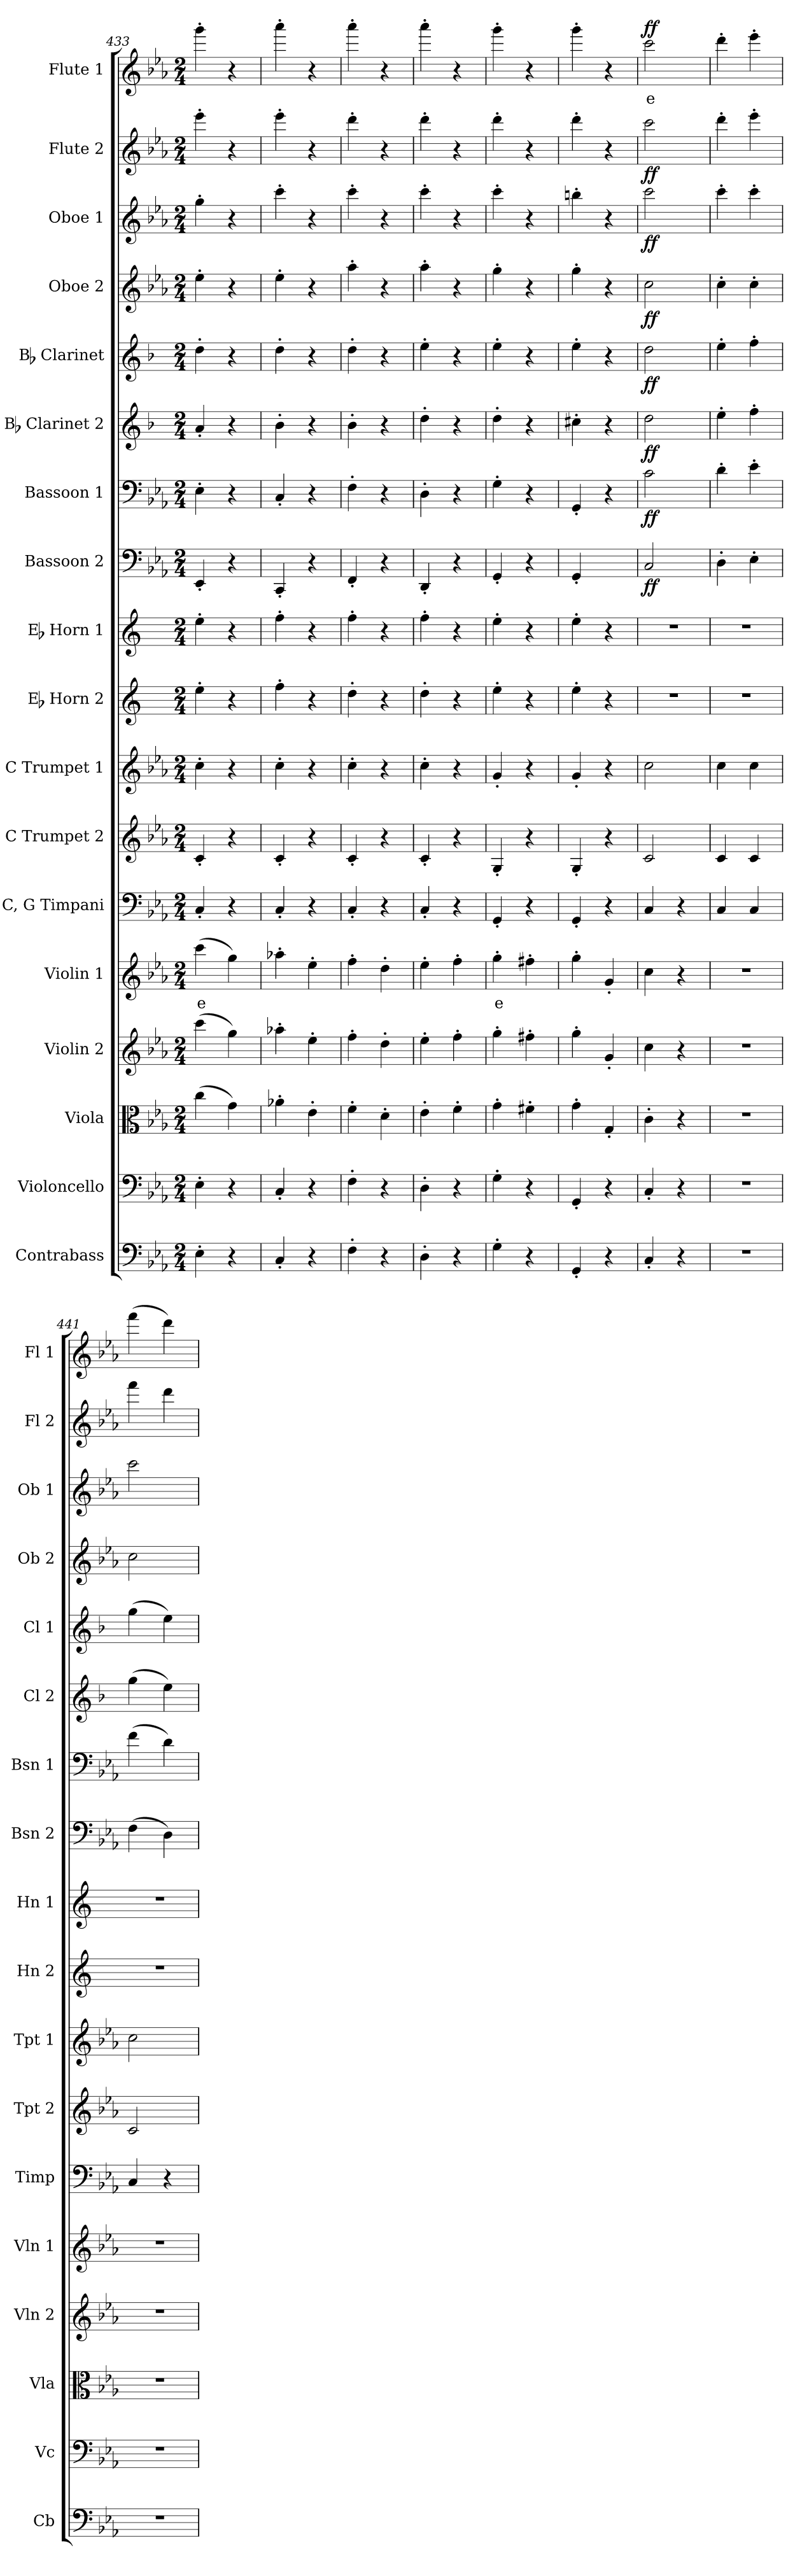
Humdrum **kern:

**kern	**kern	**kern	**kern	**kern	**text	**kern	**kern	**kern	**kern	**kern	**kern	**dynam	**kern	**dynam	**kern	**dynam	**kern	**dynam	**kern	**dynam	**kern	**dynam	**kern	**dynam	**kern	**text	**dynam
*part18	*part17	*part16	*part15	*part14	*part14	*part13	*part12	*part11	*part10	*part9	*part8	*part8	*part7	*part7	*part6	*part6	*part5	*part5	*part4	*part4	*part3	*part3	*part2	*part2	*part1	*part1	*part1
*staff18	*staff17	*staff16	*staff15	*staff14	*staff14	*staff13	*staff12	*staff11	*staff10	*staff9	*staff8	*staff8	*staff7	*staff7	*staff6	*staff6	*staff5	*staff5	*staff4	*staff4	*staff3	*staff3	*staff2	*staff2	*staff1	*staff1	*staff1
*I"Contrabass	*I"Violoncello	*I"Viola	*I"Violin 2	*I"Violin 1	*	*I"C, G Timpani	*I"C Trumpet 2	*I"C Trumpet 1	*I"Eb Horn 2	*I"Eb Horn 1	*I"Bassoon 2	*	*I"Bassoon 1	*	*I"Bb Clarinet 2	*	*I"Bb Clarinet	*	*I"Oboe 2	*	*I"Oboe 1	*	*I"Flute 2	*	*I"Flute 1	*	*
*I'Cb	*I'Vc	*I'Vla	*I'Vln 2	*I'Vln 1	*	*I'Timp	*I'Tpt 2	*I'Tpt 1	*I'Hn 2	*I'Hn 1	*I'Bsn 2	*	*I'Bsn 1	*	*I'Cl 2	*	*I'Cl 1	*	*I'Ob 2	*	*I'Ob 1	*	*I'Fl 2	*	*I'Fl 1	*	*
*clefF4	*clefF4	*clefC3	*clefG2	*clefG2	*	*clefF4	*clefG2	*clefG2	*clefG2	*clefG2	*clefF4	*	*clefF4	*	*clefG2	*	*clefG2	*	*clefG2	*	*clefG2	*	*clefG2	*	*clefG2	*	*
*ITrd7c12	*	*	*	*	*	*	*	*	*ITrd5c9	*ITrd5c9	*	*	*	*	*ITrd1c2	*	*ITrd1c2	*	*	*	*	*	*	*	*	*	*
*k[b-e-a-]	*k[b-e-a-]	*k[b-e-a-]	*k[b-e-a-]	*k[b-e-a-]	*	*k[b-e-a-]	*k[b-e-a-]	*k[b-e-a-]	*k[b-e-a-]	*k[b-e-a-]	*k[b-e-a-]	*	*k[b-e-a-]	*	*k[b-e-a-]	*	*k[b-e-a-]	*	*k[b-e-a-]	*	*k[b-e-a-]	*	*k[b-e-a-]	*	*k[b-e-a-]	*	*
*M2/4	*M2/4	*M2/4	*M2/4	*M2/4	*	*M2/4	*M2/4	*M2/4	*M2/4	*M2/4	*M2/4	*	*M2/4	*	*M2/4	*	*M2/4	*	*M2/4	*	*M2/4	*	*M2/4	*	*M2/4	*	*
=433	=433	=433	=433	=433	=433	=433	=433	=433	=433	=433	=433	=433	=433	=433	=433	=433	=433	=433	=433	=433	=433	=433	=433	=433	=433	=433	=433
!	!	!	!	!	!LO:LY:b:color=#FF0000	!	!	!	!	!	!	!	!	!	!	!	!	!	!	!	!	!	!	!	!	!	!
4EE-'\	4E-'\	(4cc\	(4ccc\	(4ccc\	e	4C'/	4c'/	4cc'\	4g'\	4g'\	4EE-'/	.	4E-'\	.	4g'/	.	4cc'\	.	4ee-'\	.	4gg'\	.	4eee-'\	.	4ggg'\	.	.
4r	4r	4g\)	4gg\)	4gg\)	.	4r	4r	4r	4r	4r	4r	.	4r	.	4r	.	4r	.	4r	.	4r	.	4r	.	4r	.	.
=434	=434	=434	=434	=434	=434	=434	=434	=434	=434	=434	=434	=434	=434	=434	=434	=434	=434	=434	=434	=434	=434	=434	=434	=434	=434	=434	=434
4CC'/	4C'/	4a-X'\	4aa-X'\	4aa-X'\	.	4C'/	4c'/	4cc'\	4a-'\	4a-'\	4CC'/	.	4C'/	.	4a-'\	.	4cc'\	.	4ee-'\	.	4ccc'\	.	4eee-'\	.	4aaa-'\	.	.
4r	4r	4e-'\	4ee-'\	4ee-'\	.	4r	4r	4r	4r	4r	4r	.	4r	.	4r	.	4r	.	4r	.	4r	.	4r	.	4r	.	.
=435	=435	=435	=435	=435	=435	=435	=435	=435	=435	=435	=435	=435	=435	=435	=435	=435	=435	=435	=435	=435	=435	=435	=435	=435	=435	=435	=435
4FF'\	4F'\	4f'\	4ff'\	4ff'\	.	4C'/	4c'/	4cc'\	4f'\	4a-'\	4FF'/	.	4F'\	.	4a-'\	.	4cc'\	.	4aa-'\	.	4ccc'\	.	4ddd'\	.	4aaa-'\	.	.
4r	4r	4d'\	4dd'\	4dd'\	.	4r	4r	4r	4r	4r	4r	.	4r	.	4r	.	4r	.	4r	.	4r	.	4r	.	4r	.	.
=436	=436	=436	=436	=436	=436	=436	=436	=436	=436	=436	=436	=436	=436	=436	=436	=436	=436	=436	=436	=436	=436	=436	=436	=436	=436	=436	=436
4DD'\	4D'\	4e-'\	4ee-'\	4ee-'\	.	4C'/	4c'/	4cc'\	4f'\	4a-'\	4DD'/	.	4D'\	.	4cc'\	.	4dd'\	.	4aa-'\	.	4ccc'\	.	4ddd'\	.	4aaa-'\	.	.
4r	4r	4f'\	4ff'\	4ff'\	.	4r	4r	4r	4r	4r	4r	.	4r	.	4r	.	4r	.	4r	.	4r	.	4r	.	4r	.	.
=437	=437	=437	=437	=437	=437	=437	=437	=437	=437	=437	=437	=437	=437	=437	=437	=437	=437	=437	=437	=437	=437	=437	=437	=437	=437	=437	=437
!	!	!	!	!	!LO:LY:b:color=#FF0000	!	!	!	!	!	!	!	!	!	!	!	!	!	!	!	!	!	!	!	!	!	!
4GG'\	4G'\	4g'\	4gg'\	4gg'\	e	4GG'/	4G'/	4g'/	4g'\	4g'\	4GG'/	.	4G'\	.	4cc'\	.	4dd'\	.	4gg'\	.	4ccc'\	.	4ddd'\	.	4ggg'\	.	.
4r	4r	4f#X'\	4ff#X'\	4ff#X'\	.	4r	4r	4r	4r	4r	4r	.	4r	.	4r	.	4r	.	4r	.	4r	.	4r	.	4r	.	.
=438	=438	=438	=438	=438	=438	=438	=438	=438	=438	=438	=438	=438	=438	=438	=438	=438	=438	=438	=438	=438	=438	=438	=438	=438	=438	=438	=438
4GGG'/	4GG'/	4g'\	4gg'\	4gg'\	.	4GG'/	4G'/	4g'/	4g'\	4g'\	4GG'/	.	4GG'/	.	4bn'\	.	4dd'\	.	4gg'\	.	4bbn'\	.	4ddd'\	.	4ggg'\	.	.
4r	4r	4G'/	4g'/	4g'/	.	4r	4r	4r	4r	4r	4ryy	.	4r	.	4r	.	4r	.	4r	.	4r	.	4r	.	4r	.	.
!!LO:PB:g=z
=439	=439	=439	=439	=439	=439	=439	=439	=439	=439	=439	=439	=439	=439	=439	=439	=439	=439	=439	=439	=439	=439	=439	=439	=439	=439	=439	=439
!	!	!	!	!	!	!	!	!	!	!	!	!LO:DY:b	!	!LO:DY:b	!	!LO:DY:b	!	!LO:DY:b	!	!LO:DY:b	!	!LO:DY:b	!	!LO:DY:b	!	!LO:LY:b:color=#FF0000	!LO:DY:b
4CC'/	4C'/	4c'\	4cc\	4cc\	.	4C/	2c/	2cc\	2r	2r	2C/	ff	2c\	ff	2cc\	ff	2cc\	ff	2cc\	ff	2ccc\	ff	2ccc\	ff	2ccc\	e	ff
4r	4r	4r	4r	4r	.	4r	.	.	.	.	.	.	.	.	.	.	.	.	.	.	.	.	.	.	.	.	.
=440	=440	=440	=440	=440	=440	=440	=440	=440	=440	=440	=440	=440	=440	=440	=440	=440	=440	=440	=440	=440	=440	=440	=440	=440	=440	=440	=440
2r	2r	2r	2r	2r	.	4C/	4c/	4cc\	2r	2r	4D'\	.	4d'\	.	4dd'\	.	4dd'\	.	4cc'\	.	4ccc'\	.	4ddd'\	.	4ddd'\	.	.
.	.	.	.	.	.	4C/	4c/	4cc\	.	.	4E-'\	.	4e-'\	.	4ee-'\	.	4ee-'\	.	4cc'\	.	4ccc'\	.	4eee-'\	.	4eee-'\	.	.
=441	=441	=441	=441	=441	=441	=441	=441	=441	=441	=441	=441	=441	=441	=441	=441	=441	=441	=441	=441	=441	=441	=441	=441	=441	=441	=441	=441
2r	2r	2r	2r	2r	.	4C/	2c/	2cc\	2r	2r	(4F\	.	(4f\	.	(4ff\	.	(4ff\	.	2cc\	.	2ccc\	.	4fff\	.	(4fff\	.	.
.	.	.	.	.	.	4r	.	.	.	.	4D\)	.	4d\)	.	4dd\)	.	4dd\)	.	.	.	.	.	4ddd\	.	4ddd\)	.	.
=	=	=	=	=	=	=	=	=	=	=	=	=	=	=	=	=	=	=	=	=	=	=	=	=	=	=	=
*-	*-	*-	*-	*-	*-	*-	*-	*-	*-	*-	*-	*-	*-	*-	*-	*-	*-	*-	*-	*-	*-	*-	*-	*-	*-	*-	*-
